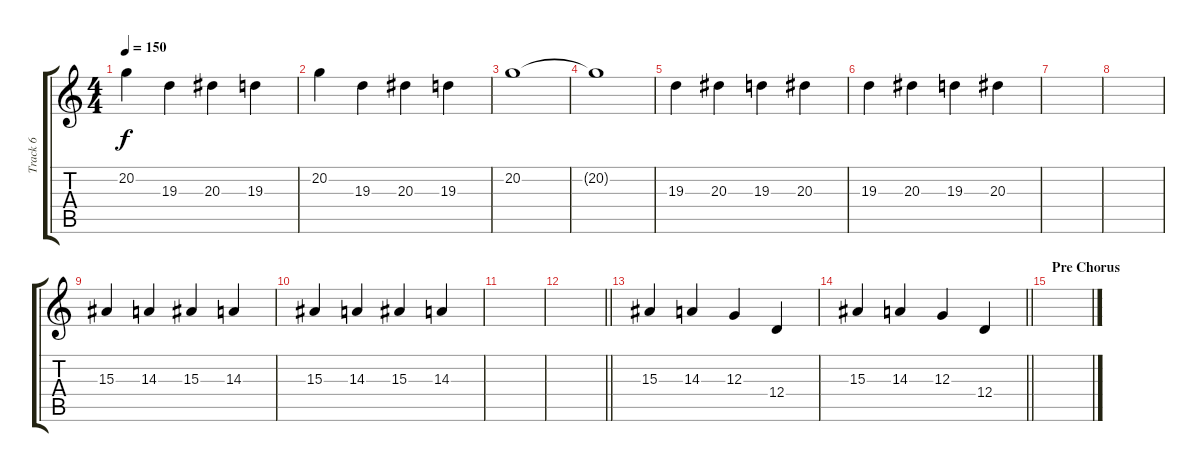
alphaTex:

\track ("Track 6" "Track 6") {instrument stringensemble1}
\staff {score tabs}
\tuning (E4 B3 G3 D3 A2 E2) {hide}
\ts (4 4)
\tempo 150
\clef g2
\ks c
20.2.4{dy f} 19.3.4 20.3.4 19.3.4 |
20.2.4 19.3.4 20.3.4 19.3.4 |
20.2.1 |
20.2{t}.1 |
19.3.4 20.3.4 19.3.4 20.3.4 |
19.3.4 20.3.4 19.3.4 20.3.4 |
|
|
15.3.4 14.3.4 15.3.4 14.3.4 |
15.3.4 14.3.4 15.3.4 14.3.4 |
|
\barLineRight lightlight
|
15.3.4 14.3.4 12.3.4 12.4.4 |
\barLineRight lightlight
15.3.4 14.3.4 12.3.4 12.4.4 |
\section ("" "Pre Chorus")
